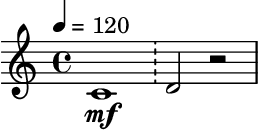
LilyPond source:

\version "2.24.2"
\language "english"
\include "lilypond-book-preamble.ly"
#(ly:set-option 'tall-page-formats 'png)
\header
{
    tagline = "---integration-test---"
}
\score
{
    \new Staff
    {
        \new Voice
        {
            {
                \tempo 4=120
                \time 4/4
                c'1
                \mf
                \bar "!"
            }
            {
                d'2
                r2
            }
        }
    }
}
